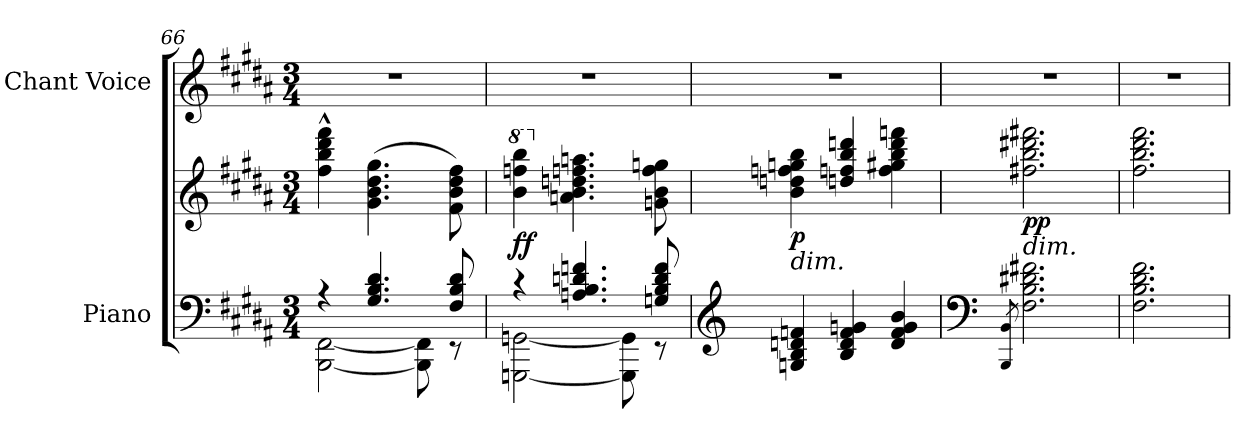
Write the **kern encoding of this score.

**kern	**kern	**dynam	**kern
*part2	*part2	*part2	*part1
*staff3	*staff2	*staff2/3	*staff1
*I"Piano	*	*	*I"Chant Voice
*I'Pno	*	*	*
*clefF4	*clefG2	*	*clefG2
*k[f#c#g#d#a#]	*k[f#c#g#d#a#]	*	*k[f#c#g#d#a#]
*M3/4	*M3/4	*	*M3/4
=66	=66	=66	=66
*^	*	*	*
!	!	!	!LO:DY:b	!
!	!	!	!LO:DY:n=1:b	!
4r	[2BBB\ [2FF#\	4ff#\^^ 4bb\^^ 4ddd#\^^ 4fff#\^^	other-dynamics f	2.r
4.G#/ 4.B/ 4.d#/	.	(4.g#\ 4.b\ 4.dd#\ 4.gg#\	.	.
.	8BBB\] 8FF#\]	.	.	.
8F#/ 8B/ 8d#/	8r	8f#\ 8b\ 8dd#\ 8ff#\)	.	.
!!LO:LB:g=z
=67	=67	=67	=67	=67
*	*	*8va	*	*
!	!	!	!LO:DY:b	!
4r	[2GGGn\ [2GGn\	4bb\ 4fffn\ 4bbb\	ff	2.r
*	*	*X8va	*	*
4.An/ 4.B/ 4.dn/ 4.fn/	.	4.an\ 4.b\ 4.ddn\ 4.ffn\ 4.aan\	.	.
.	8GGG\] 8GG\]	.	.	.
8Gn/ 8B/ 8d/ 8f/	8r	8gn\ 8b\ 8ff\ 8ggn\	.	.
*v	*v	*	*	*
=68	=68	=68	=68
*clefG2	*	*	*
*^	*	*	*
!	!	!LO:TX:b:i:t=dim.	!	!
!LO:TX:b:t=Una corda.	!	!	!	!
!	!	!	!LO:DY:b	!
*v	*v	*	*	*
4Gn/ 4B/ 4dn/ 4fn/	4b\ 4ddn\ 4ffn\ 4ggn\ 4bb\	p	2.r
4B/ 4d/ 4f/ 4gn/	4ddn/ 4ffn/ 4bb/ 4dddn/	.	.
4d/ 4f/ 4g/ 4b/	4ff\ 4gg#\ 4bb\ 4ddd\ 4fff\	.	.
=69	=69	=69	=69
*clefF4	*	*	*
8qBBB/ 8qBB/	.	.	.
!	!LO:TX:b:i:t=dim.	!	!
!	!	!LO:DY:b	!
2.F#\ 2.B\ 2.d#X\ 2.f#X\	2.ff#X\ 2.bb\ 2.ddd#X\ 2.fff#X\	pp	2.r
=70	=70	=70	=70
2.F#\ 2.B\ 2.d#\ 2.f#\	2.ff#\ 2.bb\ 2.ddd#\ 2.fff#\	.	2.r
=	=	=	=
*-	*-	*-	*-
